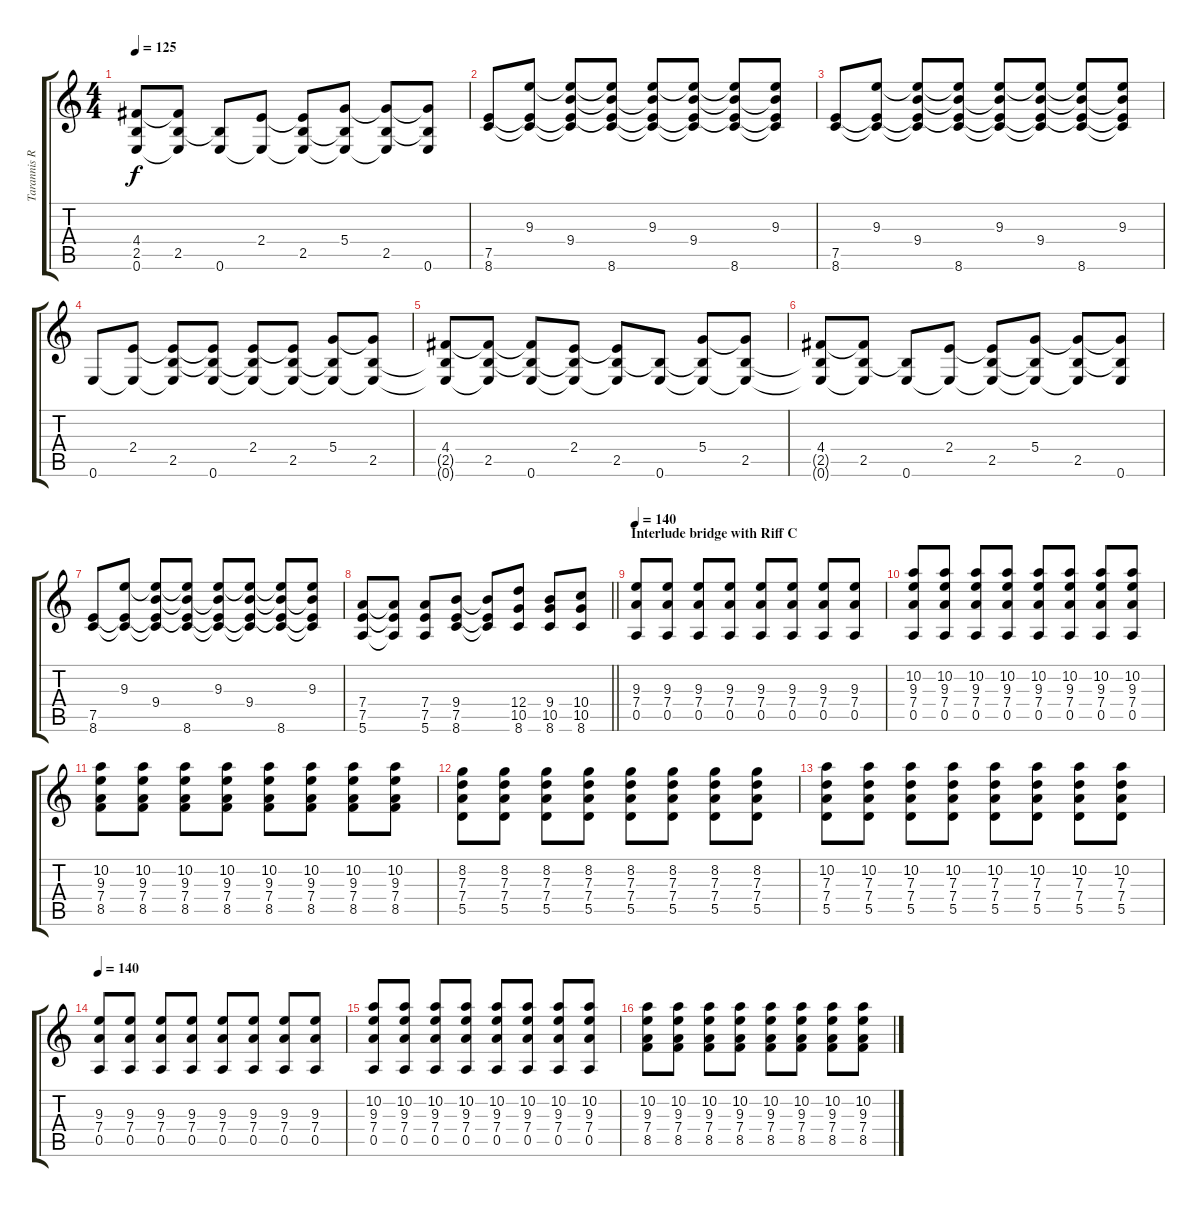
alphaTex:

\track ("Tarannis Rythm Guitar" "Tarannis R") {instrument distortionguitar}
\staff {score tabs}
\tuning (E4 B3 G3 D3 A2 E2) {hide}
\ts (4 4)
\tempo 125
\clef g2
\ks c
(4.4 2.5{t} 0.6{t}).8{dy f} (4.4{t} 2.5 0.6{t}).8 (2.5{t} 0.6).8 (2.4 0.6{t}).8 (2.4{t} 2.5 0.6{t}).8 (5.4 2.5{t} 0.6{t}).8 (5.4{t} 2.5 0.6{t}).8 (5.4{t} 2.5{t} 0.6).8 |
(7.5 8.6).8 (9.3 7.5{t} 8.6{t}).8 (9.3{t} 9.4 7.5{t} 8.6{t}).8 (9.3{t} 9.4{t} 7.5{t} 8.6).8 (9.3 9.4{t} 7.5{t} 8.6{t}).8 (9.3{t} 9.4 7.5{t} 8.6{t}).8 (9.3{t} 9.4{t} 7.5{t} 8.6).8 (9.3 9.4{t} 7.5{t} 8.6{t}).8 |
(7.5 8.6).8 (9.3 7.5{t} 8.6{t}).8 (9.3{t} 9.4 7.5{t} 8.6{t}).8 (9.3{t} 9.4{t} 7.5{t} 8.6).8 (9.3 9.4{t} 7.5{t} 8.6{t}).8 (9.3{t} 9.4 7.5{t} 8.6{t}).8 (9.3{t} 9.4{t} 7.5{t} 8.6).8 (9.3 9.4{t} 7.5{t} 8.6{t}).8 |
0.6.8 (2.4 0.6{t}).8 (2.4{t} 2.5 0.6{t}).8 (2.4{t} 2.5{t} 0.6).8 (2.4 2.5{t} 0.6{t}).8 (2.4{t} 2.5 0.6{t}).8 (5.4 2.5{t} 0.6{t}).8 (5.4{t} 2.5 0.6{t}).8 |
(4.4 2.5{t} 0.6{t}).8 (4.4{t} 2.5 0.6{t}).8 (4.4{t} 2.5{t} 0.6).8 (2.4 2.5{t} 0.6{t}).8 (2.4{t} 2.5 0.6{t}).8 (2.5{t} 0.6).8 (5.4 2.5{t} 0.6{t}).8 (5.4{t} 2.5 0.6{t}).8 |
(4.4 2.5{t} 0.6{t}).8 (4.4{t} 2.5 0.6{t}).8 (2.5{t} 0.6).8 (2.4 0.6{t}).8 (2.4{t} 2.5 0.6{t}).8 (5.4 2.5{t} 0.6{t}).8 (5.4{t} 2.5 0.6{t}).8 (5.4{t} 2.5{t} 0.6).8 |
(7.5 8.6).8 (9.3 7.5{t} 8.6{t}).8 (9.3{t} 9.4 7.5{t} 8.6{t}).8 (9.3{t} 9.4{t} 7.5{t} 8.6).8 (9.3 9.4{t} 7.5{t} 8.6{t}).8 (9.3{t} 9.4 7.5{t} 8.6{t}).8 (9.3{t} 9.4{t} 7.5{t} 8.6).8 (9.3 9.4{t} 7.5{t} 8.6{t}).8 |
\barLineRight lightlight
(7.4 7.5 5.6).8 (7.4{t} 7.5{t} 5.6{t}).8 (7.4 7.5 5.6).8 (9.4 7.5 8.6).8 (9.4{t} 7.5{t} 8.6{t}).8 (12.4 10.5 8.6).8 (9.4 10.5 8.6).8 (10.4 10.5 8.6).8 |
\section ("" "Interlude bridge with Riff C")
\tempo 140
(9.3 7.4 0.5).8 (9.3 7.4 0.5).8 (9.3 7.4 0.5).8 (9.3 7.4 0.5).8 (9.3 7.4 0.5).8 (9.3 7.4 0.5).8 (9.3 7.4 0.5).8 (9.3 7.4 0.5).8 |
(10.2 9.3 7.4 0.5).8 (10.2 9.3 7.4 0.5).8 (10.2 9.3 7.4 0.5).8 (10.2 9.3 7.4 0.5).8 (10.2 9.3 7.4 0.5).8 (10.2 9.3 7.4 0.5).8 (10.2 9.3 7.4 0.5).8 (10.2 9.3 7.4 0.5).8 |
(10.2 9.3 7.4 8.5).8 (10.2 9.3 7.4 8.5).8 (10.2 9.3 7.4 8.5).8 (10.2 9.3 7.4 8.5).8 (10.2 9.3 7.4 8.5).8 (10.2 9.3 7.4 8.5).8 (10.2 9.3 7.4 8.5).8 (10.2 9.3 7.4 8.5).8 |
(8.2 7.3 7.4 5.5).8 (8.2 7.3 7.4 5.5).8 (8.2 7.3 7.4 5.5).8 (8.2 7.3 7.4 5.5).8 (8.2 7.3 7.4 5.5).8 (8.2 7.3 7.4 5.5).8 (8.2 7.3 7.4 5.5).8 (8.2 7.3 7.4 5.5).8 |
(10.2 7.3 7.4 5.5).8 (10.2 7.3 7.4 5.5).8 (10.2 7.3 7.4 5.5).8 (10.2 7.3 7.4 5.5).8 (10.2 7.3 7.4 5.5).8 (10.2 7.3 7.4 5.5).8 (10.2 7.3 7.4 5.5).8 (10.2 7.3 7.4 5.5).8 |
\tempo 140
(9.3 7.4 0.5).8 (9.3 7.4 0.5).8 (9.3 7.4 0.5).8 (9.3 7.4 0.5).8 (9.3 7.4 0.5).8 (9.3 7.4 0.5).8 (9.3 7.4 0.5).8 (9.3 7.4 0.5).8 |
(10.2 9.3 7.4 0.5).8 (10.2 9.3 7.4 0.5).8 (10.2 9.3 7.4 0.5).8 (10.2 9.3 7.4 0.5).8 (10.2 9.3 7.4 0.5).8 (10.2 9.3 7.4 0.5).8 (10.2 9.3 7.4 0.5).8 (10.2 9.3 7.4 0.5).8 |
(10.2 9.3 7.4 8.5).8 (10.2 9.3 7.4 8.5).8 (10.2 9.3 7.4 8.5).8 (10.2 9.3 7.4 8.5).8 (10.2 9.3 7.4 8.5).8 (10.2 9.3 7.4 8.5).8 (10.2 9.3 7.4 8.5).8 (10.2 9.3 7.4 8.5).8
